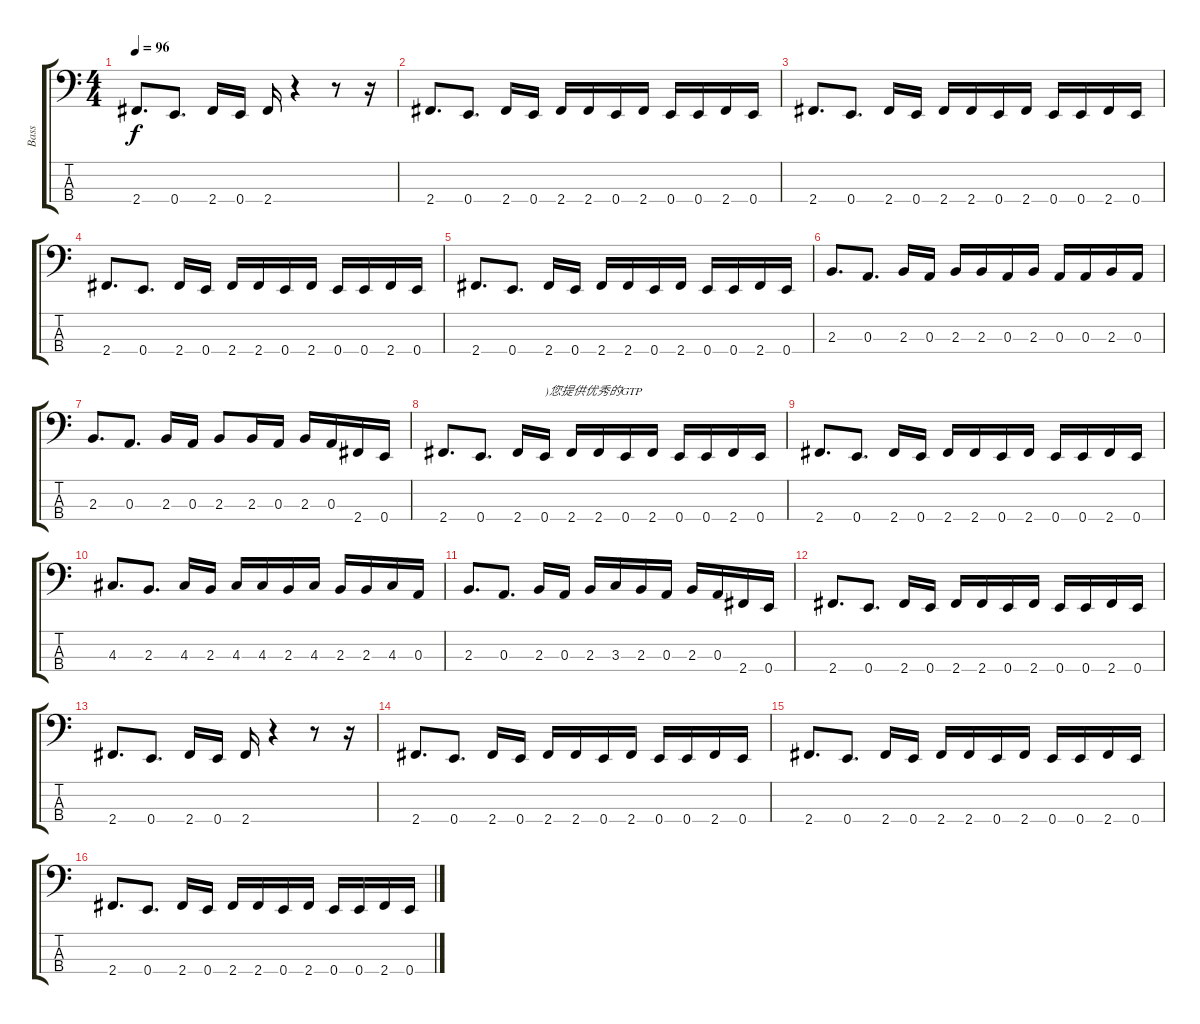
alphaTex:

\track ("Bass" "Bass") {instrument electricbassfinger}
\staff {score tabs}
\tuning (G2 D2 A1 E1) {hide}
\ts (4 4)
\tempo 96
\clef f4
\ks c
2.4.8{d dy f} 0.4.8{d} 2.4.16 0.4.16 2.4.16 r.4 r.8 r.16 |
2.4.8{d} 0.4.8{d} 2.4.16 0.4.16 2.4.16 2.4.16 0.4.16 2.4.16 0.4.16 0.4.16 2.4.16 0.4.16 |
2.4.8{d} 0.4.8{d} 2.4.16 0.4.16 2.4.16 2.4.16 0.4.16 2.4.16 0.4.16 0.4.16 2.4.16 0.4.16 |
2.4.8{d} 0.4.8{d} 2.4.16 0.4.16 2.4.16 2.4.16 0.4.16 2.4.16 0.4.16 0.4.16 2.4.16 0.4.16 |
2.4.8{d} 0.4.8{d} 2.4.16 0.4.16 2.4.16 2.4.16 0.4.16 2.4.16 0.4.16 0.4.16 2.4.16 0.4.16 |
2.3.8{d} 0.3.8{d} 2.3.16 0.3.16 2.3.16 2.3.16 0.3.16 2.3.16 0.3.16 0.3.16 2.3.16 0.3.16 |
2.3.8{d} 0.3.8{d} 2.3.16 0.3.16 2.3.8 2.3.16 0.3.16 2.3.16 0.3.16 2.4.16 0.4.16 |
2.4.8{d} 0.4.8{d} 2.4.16 0.4.16{txt ")您提供优秀的GTP"} 2.4.16 2.4.16 0.4.16 2.4.16 0.4.16 0.4.16 2.4.16 0.4.16 |
2.4.8{d} 0.4.8{d} 2.4.16 0.4.16 2.4.16 2.4.16 0.4.16 2.4.16 0.4.16 0.4.16 2.4.16 0.4.16 |
4.3.8{d} 2.3.8{d} 4.3.16 2.3.16 4.3.16 4.3.16 2.3.16 4.3.16 2.3.16 2.3.16 4.3.16 0.3.16 |
2.3.8{d} 0.3.8{d} 2.3.16 0.3.16 2.3.16 3.3.16 2.3.16 0.3.16 2.3.16 0.3.16 2.4.16 0.4.16 |
2.4.8{d} 0.4.8{d} 2.4.16 0.4.16 2.4.16 2.4.16 0.4.16 2.4.16 0.4.16 0.4.16 2.4.16 0.4.16 |
2.4.8{d} 0.4.8{d} 2.4.16 0.4.16 2.4.16 r.4 r.8 r.16 |
2.4.8{d} 0.4.8{d} 2.4.16 0.4.16 2.4.16 2.4.16 0.4.16 2.4.16 0.4.16 0.4.16 2.4.16 0.4.16 |
2.4.8{d} 0.4.8{d} 2.4.16 0.4.16 2.4.16 2.4.16 0.4.16 2.4.16 0.4.16 0.4.16 2.4.16 0.4.16 |
2.4.8{d} 0.4.8{d} 2.4.16 0.4.16 2.4.16 2.4.16 0.4.16 2.4.16 0.4.16 0.4.16 2.4.16 0.4.16
